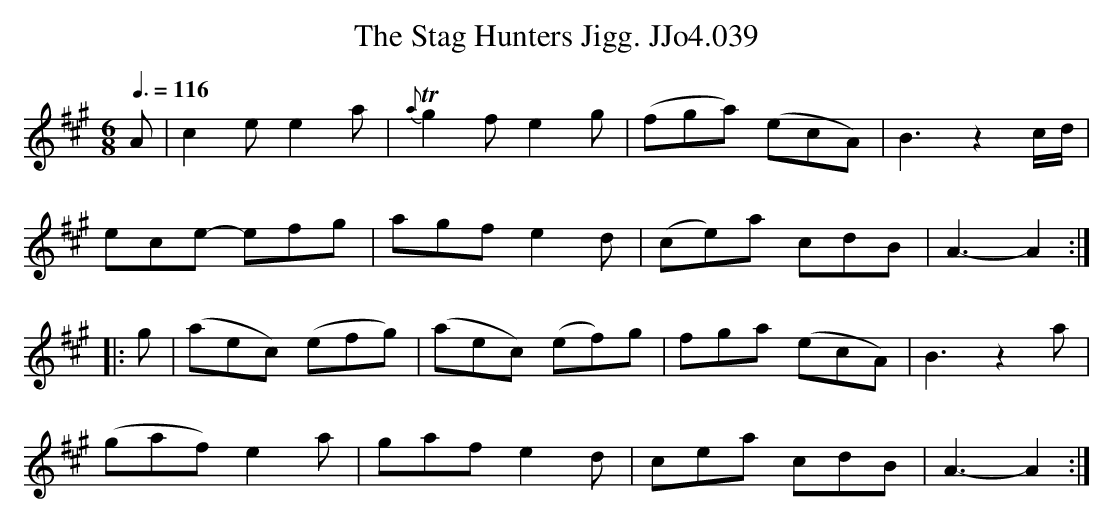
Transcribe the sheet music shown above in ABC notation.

X:1
T:Stag Hunters Jigg. JJo4.039, The
M:6/8
L:1/8
Q:3/8=116
K:A
A|c2ee2a|{a}Tg2fe2g|(fga) (ecA)|B3z2c/d/|
ece- efg|agfe2d|(ce)a cdB|A3-A2:|
|:g|(aec) (efg)|(aec) (ef)g|fga (ecA)|B3z2a|
(gaf)e2a|gaf e2d|cea cdB|A3-A2:|
